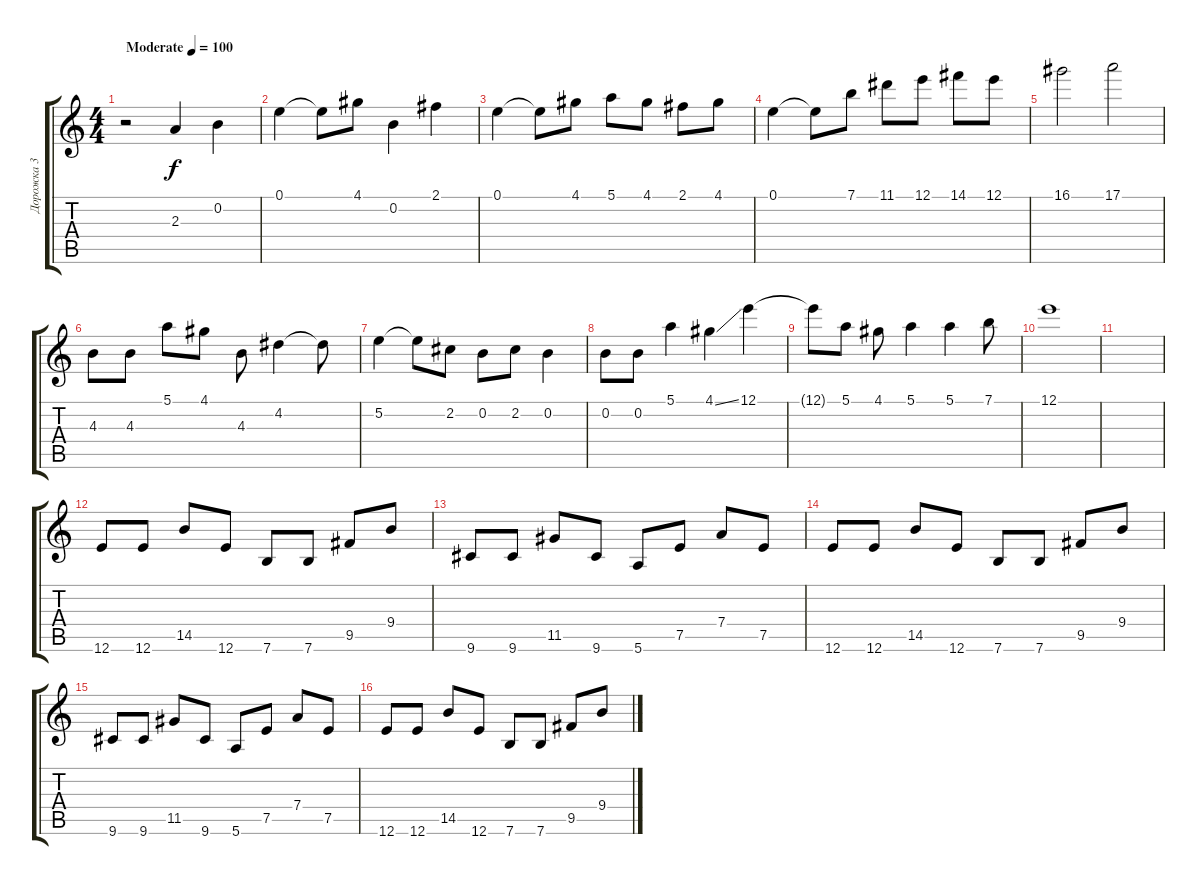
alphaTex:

\track ("Дорожка 3" "Дорожка 3") {instrument distortionguitar}
\staff {score tabs}
\tuning (E4 B3 G3 D3 A2 E2) {hide}
\ts (4 4)
\tempo (100 "Moderate")
\clef g2
\ks c
r.2{dy f instrument distortionguitar} 2.3.4 0.2.4 |
0.1.4 0.1{t}.8 4.1.8 0.2.4 2.1.4 |
0.1.4 0.1{t}.8 4.1.8 5.1.8 4.1.8 2.1.8 4.1.8 |
0.1.4 0.1{t}.8 7.1.8 11.1.8 12.1.8 14.1.8 12.1.8 |
16.1.2 17.1.2 |
4.3.8 4.3.8 5.1.8 4.1.8 4.3.8 4.2.4 4.2{t}.8 |
5.2.4 5.2{t}.8 2.2.8 0.2.8 2.2.8 0.2.4 |
0.2.8 0.2.8 5.1.4 4.1{ss}.4 12.1.4 |
12.1{t}.8 5.1.8 4.1.8 5.1.4 5.1.4 7.1.8 |
12.1.1 |
|
12.6.8 12.6.8 14.5.8 12.6.8 7.6.8 7.6.8 9.5.8 9.4.8 |
9.6.8 9.6.8 11.5.8 9.6.8 5.6.8 7.5.8 7.4.8 7.5.8 |
12.6.8 12.6.8 14.5.8 12.6.8 7.6.8 7.6.8 9.5.8 9.4.8 |
9.6.8 9.6.8 11.5.8 9.6.8 5.6.8 7.5.8 7.4.8 7.5.8 |
12.6.8 12.6.8 14.5.8 12.6.8 7.6.8 7.6.8 9.5.8 9.4.8
